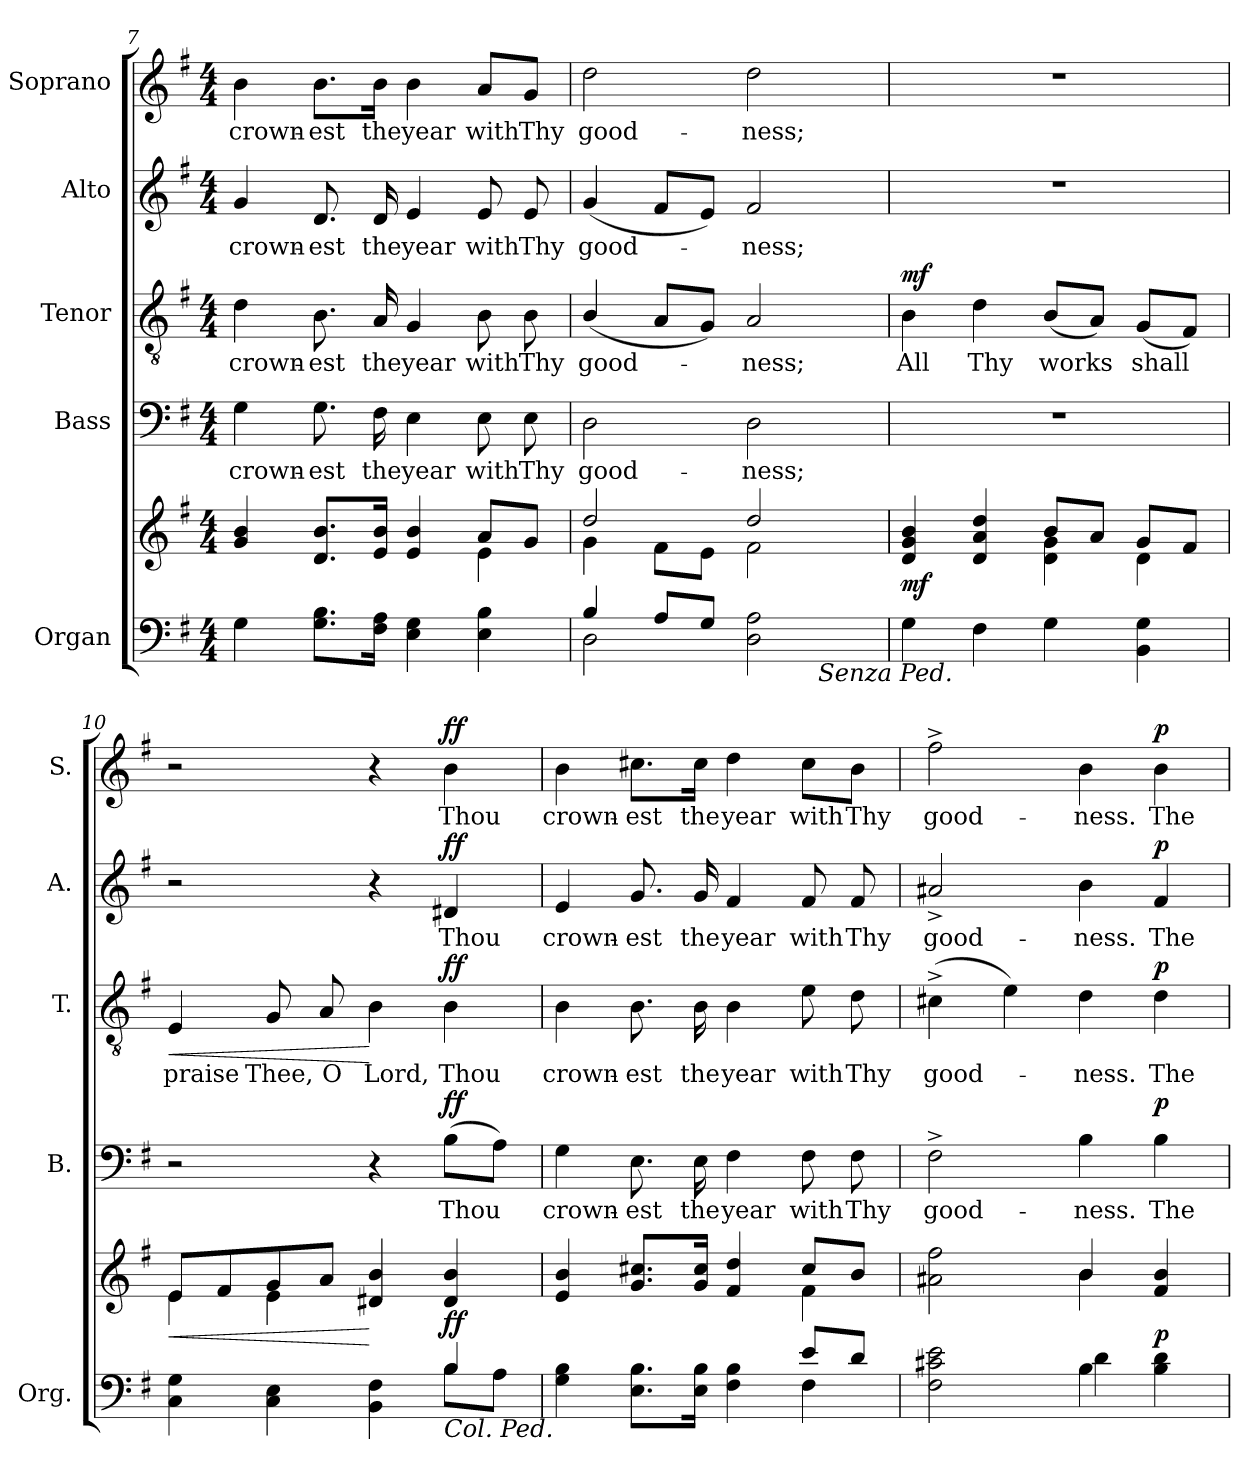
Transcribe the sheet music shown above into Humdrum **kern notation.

**kern	**kern	**dynam	**kern	**text	**dynam	**kern	**text	**dynam	**kern	**text	**dynam	**kern	**text	**dynam
*part5	*part5	*part5	*part4	*part4	*part4	*part3	*part3	*part3	*part2	*part2	*part2	*part1	*part1	*part1
*staff6	*staff5	*staff5/6	*staff4	*staff4	*staff4	*staff3	*staff3	*staff3	*staff2	*staff2	*staff2	*staff1	*staff1	*staff1
*I"Organ	*	*	*I"Bass	*	*	*I"Tenor	*	*	*I"Alto	*	*	*I"Soprano	*	*
*I'Org.	*	*	*I'B.	*	*	*I'T.	*	*	*I'A.	*	*	*I'S.	*	*
!!LO:LB:g=z
*clefF4	*clefG2	*	*clefF4	*	*	*clefGv2	*	*	*clefG2	*	*	*clefG2	*	*
*	*	*	*	*	*	*ITrd7c12	*	*	*	*	*	*	*	*
*k[f#]	*k[f#]	*	*k[f#]	*	*	*k[f#]	*	*	*k[f#]	*	*	*k[f#]	*	*
*G:	*G:	*	*G:	*	*	*G:	*	*	*G:	*	*	*G:	*	*
*M4/4	*M4/4	*	*M4/4	*	*	*M4/4	*	*	*M4/4	*	*	*M4/4	*	*
=7	=7	=7	=7	=7	=7	=7	=7	=7	=7	=7	=7	=7	=7	=7
*	*^	*	*	*	*	*	*	*	*	*	*	*	*	*
!	!	!	!	!	!LO:LY:b:color=#000000	!	!	!	!	!	!	!	!	!	!
!	!	!	!	!	!	!	!	!LO:LY:b:color=#000000	!	!	!	!	!	!	!
!	!	!	!	!	!	!	!	!	!	!	!LO:LY:b:color=#000000	!	!	!	!
!	!	!	!	!	!	!	!	!	!	!	!	!	!	!LO:LY:b:color=#000000	!
4Gi\	4gi/ 4bi	4ryy	.	4Gi\	crown-	.	4Di\	crown-	.	4gi/	crown-	.	4bi\	crown-	.
!	!	!	!	!	!LO:LY:b:color=#000000	!	!	!	!	!	!	!	!	!	!
!	!	!	!	!	!	!	!	!LO:LY:b:color=#000000	!	!	!	!	!	!	!
!	!	!	!	!	!	!	!	!	!	!	!LO:LY:b:color=#000000	!	!	!	!
!	!	!	!	!	!	!	!	!	!	!	!	!	!	!LO:LY:b:color=#000000	!
8.Gi\ 8.BiL	8.di/ 8.biL	4ryy	.	8.Gi\	-est	.	8.BBi\	-est	.	8.di/	-est	.	8.bi\L	-est	.
!	!	!	!	!	!LO:LY:b:color=#000000	!	!	!	!	!	!	!	!	!	!
!	!	!	!	!	!	!	!	!LO:LY:b:color=#000000	!	!	!	!	!	!	!
!	!	!	!	!	!	!	!	!	!	!	!LO:LY:b:color=#000000	!	!	!	!
!	!	!	!	!	!	!	!	!	!	!	!	!	!	!LO:LY:b:color=#000000	!
16F#i\ 16AiJk	16ei/ 16biJk	.	.	16F#i\	the	.	16AAi/	the	.	16di/	the	.	16bi\Jk	the	.
!	!	!	!	!	!LO:LY:b:color=#000000	!	!	!	!	!	!	!	!	!	!
!	!	!	!	!	!	!	!	!LO:LY:b:color=#000000	!	!	!	!	!	!	!
!	!	!	!	!	!	!	!	!	!	!	!LO:LY:b:color=#000000	!	!	!	!
!	!	!	!	!	!	!	!	!	!	!	!	!	!	!LO:LY:b:color=#000000	!
4Ei\ 4Gi	4ei/ 4bi	4ryy	.	4Ei\	year	.	4GGi/	year	.	4ei/	year	.	4bi\	year	.
!	!	!	!	!	!LO:LY:b:color=#000000	!	!	!	!	!	!	!	!	!	!
!	!	!	!	!	!	!	!	!LO:LY:b:color=#000000	!	!	!	!	!	!	!
!	!	!	!	!	!	!	!	!	!	!	!LO:LY:b:color=#000000	!	!	!	!
!	!	!	!	!	!	!	!	!	!	!	!	!	!	!LO:LY:b:color=#000000	!
4Ei\ 4Bi	8ai/L	4ei\	.	8Ei\	with	.	8BBi\	with	.	8ei/	with	.	8ai/L	with	.
!	!	!	!	!	!LO:LY:b:color=#000000	!	!	!	!	!	!	!	!	!	!
!	!	!	!	!	!	!	!	!LO:LY:b:color=#000000	!	!	!	!	!	!	!
!	!	!	!	!	!	!	!	!	!	!	!LO:LY:b:color=#000000	!	!	!	!
!	!	!	!	!	!	!	!	!	!	!	!	!	!	!LO:LY:b:color=#000000	!
.	8gi/J	.	.	8Ei\	Thy	.	8BBi\	Thy	.	8ei/	Thy	.	8gi/J	Thy	.
=8	=8	=8	=8	=8	=8	=8	=8	=8	=8	=8	=8	=8	=8	=8	=8
*^	*	*	*	*	*	*	*	*	*	*	*	*	*	*	*
!	!	!	!	!	!	!LO:LY:b:color=#000000	!	!	!	!	!	!	!	!	!	!
!	!	!	!	!	!	!	!	!	!LO:LY:b:color=#000000	!	!	!	!	!	!	!
!	!	!	!	!	!	!	!	!	!	!	!	!LO:LY:b:color=#000000	!	!	!	!
!	!	!	!	!	!	!	!	!	!	!	!	!	!	!	!LO:LY:b:color=#000000	!
4Bi/	2Di\	2ddi/	4gi\	.	2Di\	good-	.	(4BBi/	good-	.	(4gi/	good-	.	2ddi\	good-	.
8Ai/L	.	.	8f#i\L	.	.	.	.	8AAi/L	.	.	8f#i/L	.	.	.	.	.
8Gi/J	.	.	8ei\J	.	.	.	.	8GGi/J)	.	.	8ei/J)	.	.	.	.	.
!	!	!	!	!	!	!LO:LY:b:color=#000000	!	!	!	!	!	!	!	!	!	!
!	!	!	!	!	!	!	!	!	!LO:LY:b:color=#000000	!	!	!	!	!	!	!
!	!	!	!	!	!	!	!	!	!	!	!	!LO:LY:b:color=#000000	!	!	!	!
!	!	!	!	!	!	!	!	!	!	!	!	!	!	!	!LO:LY:b:color=#000000	!
4ryy	2Di\ 2Ai	2ddi/	2f#i\	.	2Di\	-ness;	.	2AAi/	-ness;	.	2f#i/	-ness;	.	2ddi\	-ness;	.
!LO:TX:b:i:t=Senza Ped.	!	!	!	!	!	!	!	!	!	!	!	!	!	!	!	!
4ryy	.	.	.	.	.	.	.	.	.	.	.	.	.	.	.	.
*v	*v	*	*	*	*	*	*	*	*	*	*	*	*	*	*	*
=9	=9	=9	=9	=9	=9	=9	=9	=9	=9	=9	=9	=9	=9	=9	=9
!	!	!	!	!	!	!	!	!LO:LY:b:color=#000000	!	!	!	!	!	!	!
4Gi\	4di/ 4gi 4bi	2ryy	mf	1r	.	.	4BBi\	All	mf	1r	.	.	1r	.	.
!	!	!	!	!	!	!	!	!LO:LY:b:color=#000000	!	!	!	!	!	!	!
4F#i\	4di/ 4ai 4ddi	.	.	.	.	.	4Di\	Thy	.	.	.	.	.	.	.
!	!	!	!	!	!	!	!	!LO:LY:b:color=#000000	!	!	!	!	!	!	!
4Gi\	8bi/L	4di\ 4gi	.	.	.	.	(8BBi/L	works	.	.	.	.	.	.	.
.	8ai/J	.	.	.	.	.	8AAi/J)	.	.	.	.	.	.	.	.
!	!	!	!	!	!	!	!	!LO:LY:b:color=#000000	!	!	!	!	!	!	!
4BBi\ 4Gi	8gi/L	4di\	.	.	.	.	(8GGi/L	shall	.	.	.	.	.	.	.
.	8f#i/J	.	.	.	.	.	8FF#i/J)	.	.	.	.	.	.	.	.
=10	=10	=10	=10	=10	=10	=10	=10	=10	=10	=10	=10	=10	=10	=10	=10
*^	*	*	*	*	*	*	*	*	*	*	*	*	*	*	*
!	!	!	!	!LO:HP:b	!	!	!	!	!	!	!	!	!	!	!	!
!	!	!	!	!	!	!	!	!	!LO:LY:b:color=#000000	!LO:HP:b	!	!	!	!	!	!
2.ryy	4Ci\ 4Gi	8ei/L	4ei\	<	2r	.	.	4EEi/	praise	<	2r	.	.	2r	.	.
.	.	8f#i/	.	.	.	.	.	.	.	.	.	.	.	.	.	.
!	!	!	!	!	!	!	!	!	!LO:LY:b:color=#000000	!	!	!	!	!	!	!
.	4Ci\ 4Ei	8gi/	4ei\	.	.	.	.	8GGi/	Thee,	.	.	.	.	.	.	.
!	!	!	!	!	!	!	!	!	!LO:LY:b:color=#000000	!	!	!	!	!	!	!
.	.	8ai/J	.	.	.	.	.	8AAi/	O	.	.	.	.	.	.	.
!	!	!	!	!	!	!	!	!	!LO:LY:b:color=#000000	!	!	!	!	!	!	!
.	4BBi\ 4F#i	4d#Xi/ 4bi	2ryy	[	4r	.	.	4BBi\	Lord,	[	4r	.	.	4r	.	.
!	!	!	!	!	!	!LO:LY:b:color=#000000	!	!	!	!	!	!	!	!	!	!
!	!	!	!	!	!	!	!	!	!LO:LY:b:color=#000000	!	!	!	!	!	!	!
!	!	!	!	!	!	!	!	!	!	!	!	!LO:LY:b:color=#000000	!	!	!	!
!LO:TX:b:i:t=Col. Ped.	!	!	!	!	!	!	!	!	!	!	!	!	!	!	!	!
!	!	!	!	!	!	!	!	!	!	!	!	!	!	!	!LO:LY:b:color=#000000	!
4Bi/	8Bi\L	4d#i/ 4bi	.	ff	(8Bi\L	Thou	ff	4BBi\	Thou	ff	4d#Xi/	Thou	ff	4bi\	Thou	ff
.	8Ai\J	.	.	.	8Ai\J)	.	.	.	.	.	.	.	.	.	.	.
=11	=11	=11	=11	=11	=11	=11	=11	=11	=11	=11	=11	=11	=11	=11	=11	=11
!	!	!	!	!	!	!LO:LY:b:color=#000000	!	!	!	!	!	!	!	!	!	!
!	!	!	!	!	!	!	!	!	!LO:LY:b:color=#000000	!	!	!	!	!	!	!
!	!	!	!	!	!	!	!	!	!	!	!	!LO:LY:b:color=#000000	!	!	!	!
!	!	!	!	!	!	!	!	!	!	!	!	!	!	!	!LO:LY:b:color=#000000	!
2.ryy	4Gi\ 4Bi	4ei/ 4bi	2.ryy	.	4Gi\	crown-	.	4BBi\	crown-	.	4ei/	crown-	.	4bi\	crown-	.
!	!	!	!	!	!	!LO:LY:b:color=#000000	!	!	!	!	!	!	!	!	!	!
!	!	!	!	!	!	!	!	!	!LO:LY:b:color=#000000	!	!	!	!	!	!	!
!	!	!	!	!	!	!	!	!	!	!	!	!LO:LY:b:color=#000000	!	!	!	!
!	!	!	!	!	!	!	!	!	!	!	!	!	!	!	!LO:LY:b:color=#000000	!
.	8.Ei\ 8.BiL	8.gi/ 8.cc#XiL	.	.	8.Ei\	-est	.	8.BBi\	-est	.	8.gi/	-est	.	8.cc#Xi\L	-est	.
!	!	!	!	!	!	!LO:LY:b:color=#000000	!	!	!	!	!	!	!	!	!	!
!	!	!	!	!	!	!	!	!	!LO:LY:b:color=#000000	!	!	!	!	!	!	!
!	!	!	!	!	!	!	!	!	!	!	!	!LO:LY:b:color=#000000	!	!	!	!
!	!	!	!	!	!	!	!	!	!	!	!	!	!	!	!LO:LY:b:color=#000000	!
.	16Ei\ 16BiJk	16gi/ 16cc#iJk	.	.	16Ei\	the	.	16BBi\	the	.	16gi/	the	.	16cc#i\Jk	the	.
!	!	!	!	!	!	!LO:LY:b:color=#000000	!	!	!	!	!	!	!	!	!	!
!	!	!	!	!	!	!	!	!	!LO:LY:b:color=#000000	!	!	!	!	!	!	!
!	!	!	!	!	!	!	!	!	!	!	!	!LO:LY:b:color=#000000	!	!	!	!
!	!	!	!	!	!	!	!	!	!	!	!	!	!	!	!LO:LY:b:color=#000000	!
.	4F#i\ 4Bi	4f#i/ 4ddi	.	.	4F#i\	year	.	4BBi\	year	.	4f#i/	year	.	4ddi\	year	.
!	!	!	!	!	!	!LO:LY:b:color=#000000	!	!	!	!	!	!	!	!	!	!
!	!	!	!	!	!	!	!	!	!LO:LY:b:color=#000000	!	!	!	!	!	!	!
!	!	!	!	!	!	!	!	!	!	!	!	!LO:LY:b:color=#000000	!	!	!	!
!	!	!	!	!	!	!	!	!	!	!	!	!	!	!	!LO:LY:b:color=#000000	!
8ei/L	4F#i\	8cc#i/L	4f#i\	.	8F#i\	with	.	8Ei\	with	.	8f#i/	with	.	8cc#i\L	with	.
!	!	!	!	!	!	!LO:LY:b:color=#000000	!	!	!	!	!	!	!	!	!	!
!	!	!	!	!	!	!	!	!	!LO:LY:b:color=#000000	!	!	!	!	!	!	!
!	!	!	!	!	!	!	!	!	!	!	!	!LO:LY:b:color=#000000	!	!	!	!
!	!	!	!	!	!	!	!	!	!	!	!	!	!	!	!LO:LY:b:color=#000000	!
8di/J	.	8bi/J	.	.	8F#i\	Thy	.	8Di\	Thy	.	8f#i/	Thy	.	8bi\J	Thy	.
!!LO:PB:g=z
=12	=12	=12	=12	=12	=12	=12	=12	=12	=12	=12	=12	=12	=12	=12	=12	=12
*	*^	*	*	*	*	*	*	*	*	*	*	*	*	*	*	*
!	!	!	!	!	!	!	!LO:LY:b:color=#000000	!	!	!	!	!	!	!	!	!	!
!	!	!	!	!	!	!	!	!	!	!LO:LY:b:color=#000000	!	!	!	!	!	!	!
!	!	!	!	!	!	!	!	!	!	!	!	!	!LO:LY:b:color=#000000	!	!	!	!
!	!	!	!	!	!	!	!	!	!	!	!	!	!	!	!	!LO:LY:b:color=#000000	!
2F#i\ 2c#Xi 2ei	2ryy	2ryy	2a#Xi\ 2ff#i	2ryy	.	2F#^i\	good-	.	(4C#X^i\	good-	.	2a#X^i/	good-	.	2ff#^i\	good-	.
.	.	.	.	.	.	.	.	.	4Ei\)	.	.	.	.	.	.	.	.
!	!	!	!	!	!	!	!LO:LY:b:color=#000000	!	!	!	!	!	!	!	!	!	!
!	!	!	!	!	!	!	!	!	!	!LO:LY:b:color=#000000	!	!	!	!	!	!	!
!	!	!	!	!	!	!	!	!	!	!	!	!	!LO:LY:b:color=#000000	!	!	!	!
!	!	!	!	!	!	!	!	!	!	!	!	!	!	!	!	!LO:LY:b:color=#000000	!
4ryy	4Bi\	4di\	4bi\	4bi/	.	4Bi\	-ness.	.	4Di\	-ness.	.	4bi\	-ness.	.	4bi\	-ness.	.
!	!	!	!	!	!	!	!LO:LY:b:color=#000000	!	!	!	!	!	!	!	!	!	!
!	!	!	!	!	!	!	!	!	!	!LO:LY:b:color=#000000	!	!	!	!	!	!	!
!	!	!	!	!	!	!	!	!	!	!	!	!	!LO:LY:b:color=#000000	!	!	!	!
!	!	!	!	!	!	!	!	!	!	!	!	!	!	!	!	!LO:LY:b:color=#000000	!
4Bi\ 4di	4ryy	4ryy	4f#i/ 4bi	4ryy	p	4Bi\	The	p	4Di\	The	p	4f#i/	The	p	4bi\	The	p
*v	*v	*v	*	*	*	*	*	*	*	*	*	*	*	*	*	*	*
*	*v	*v	*	*	*	*	*	*	*	*	*	*	*	*	*
=	=	=	=	=	=	=	=	=	=	=	=	=	=	=
*-	*-	*-	*-	*-	*-	*-	*-	*-	*-	*-	*-	*-	*-	*-
